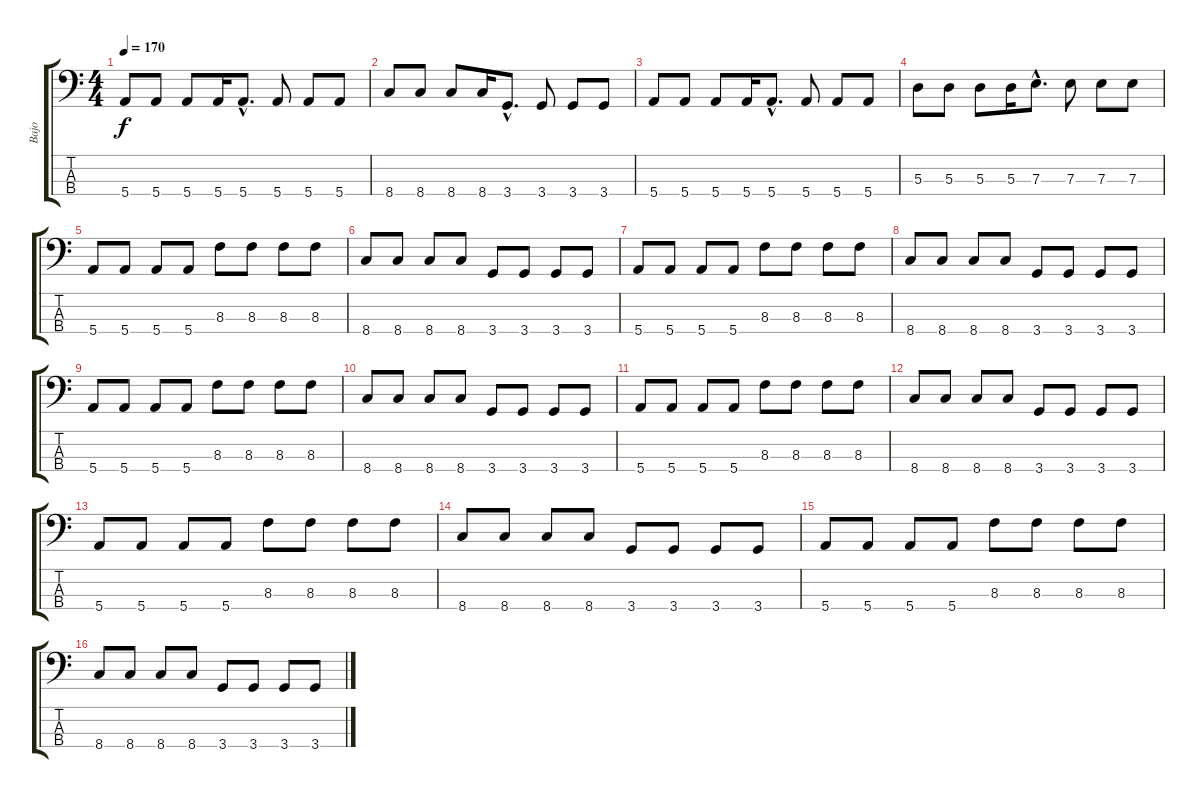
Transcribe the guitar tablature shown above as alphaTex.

\track ("Bajo" "Bajo") {instrument electricbasspick}
\staff {score tabs}
\tuning (G2 D2 A1 E1) {hide}
\ts (4 4)
\tempo 170
\clef f4
\ks c
5.4.8{dy f} 5.4.8 5.4.8 5.4.16 5.4{hac}.8{d} 5.4.8 5.4.8 5.4.8 |
8.4.8 8.4.8 8.4.8 8.4.16 3.4{hac}.8{d} 3.4.8 3.4.8 3.4.8 |
5.4.8 5.4.8 5.4.8 5.4.16 5.4{hac}.8{d} 5.4.8 5.4.8 5.4.8 |
5.3.8 5.3.8 5.3.8 5.3.16 7.3{hac}.8{d} 7.3.8 7.3.8 7.3.8 |
5.4.8 5.4.8 5.4.8 5.4.8 8.3.8 8.3.8 8.3.8 8.3.8 |
8.4.8 8.4.8 8.4.8 8.4.8 3.4.8 3.4.8 3.4.8 3.4.8 |
5.4.8 5.4.8 5.4.8 5.4.8 8.3.8 8.3.8 8.3.8 8.3.8 |
8.4.8 8.4.8 8.4.8 8.4.8 3.4.8 3.4.8 3.4.8 3.4.8 |
5.4.8 5.4.8 5.4.8 5.4.8 8.3.8 8.3.8 8.3.8 8.3.8 |
8.4.8 8.4.8 8.4.8 8.4.8 3.4.8 3.4.8 3.4.8 3.4.8 |
5.4.8 5.4.8 5.4.8 5.4.8 8.3.8 8.3.8 8.3.8 8.3.8 |
8.4.8 8.4.8 8.4.8 8.4.8 3.4.8 3.4.8 3.4.8 3.4.8 |
5.4.8 5.4.8 5.4.8 5.4.8 8.3.8 8.3.8 8.3.8 8.3.8 |
8.4.8 8.4.8 8.4.8 8.4.8 3.4.8 3.4.8 3.4.8 3.4.8 |
5.4.8 5.4.8 5.4.8 5.4.8 8.3.8 8.3.8 8.3.8 8.3.8 |
8.4.8 8.4.8 8.4.8 8.4.8 3.4.8 3.4.8 3.4.8 3.4.8
